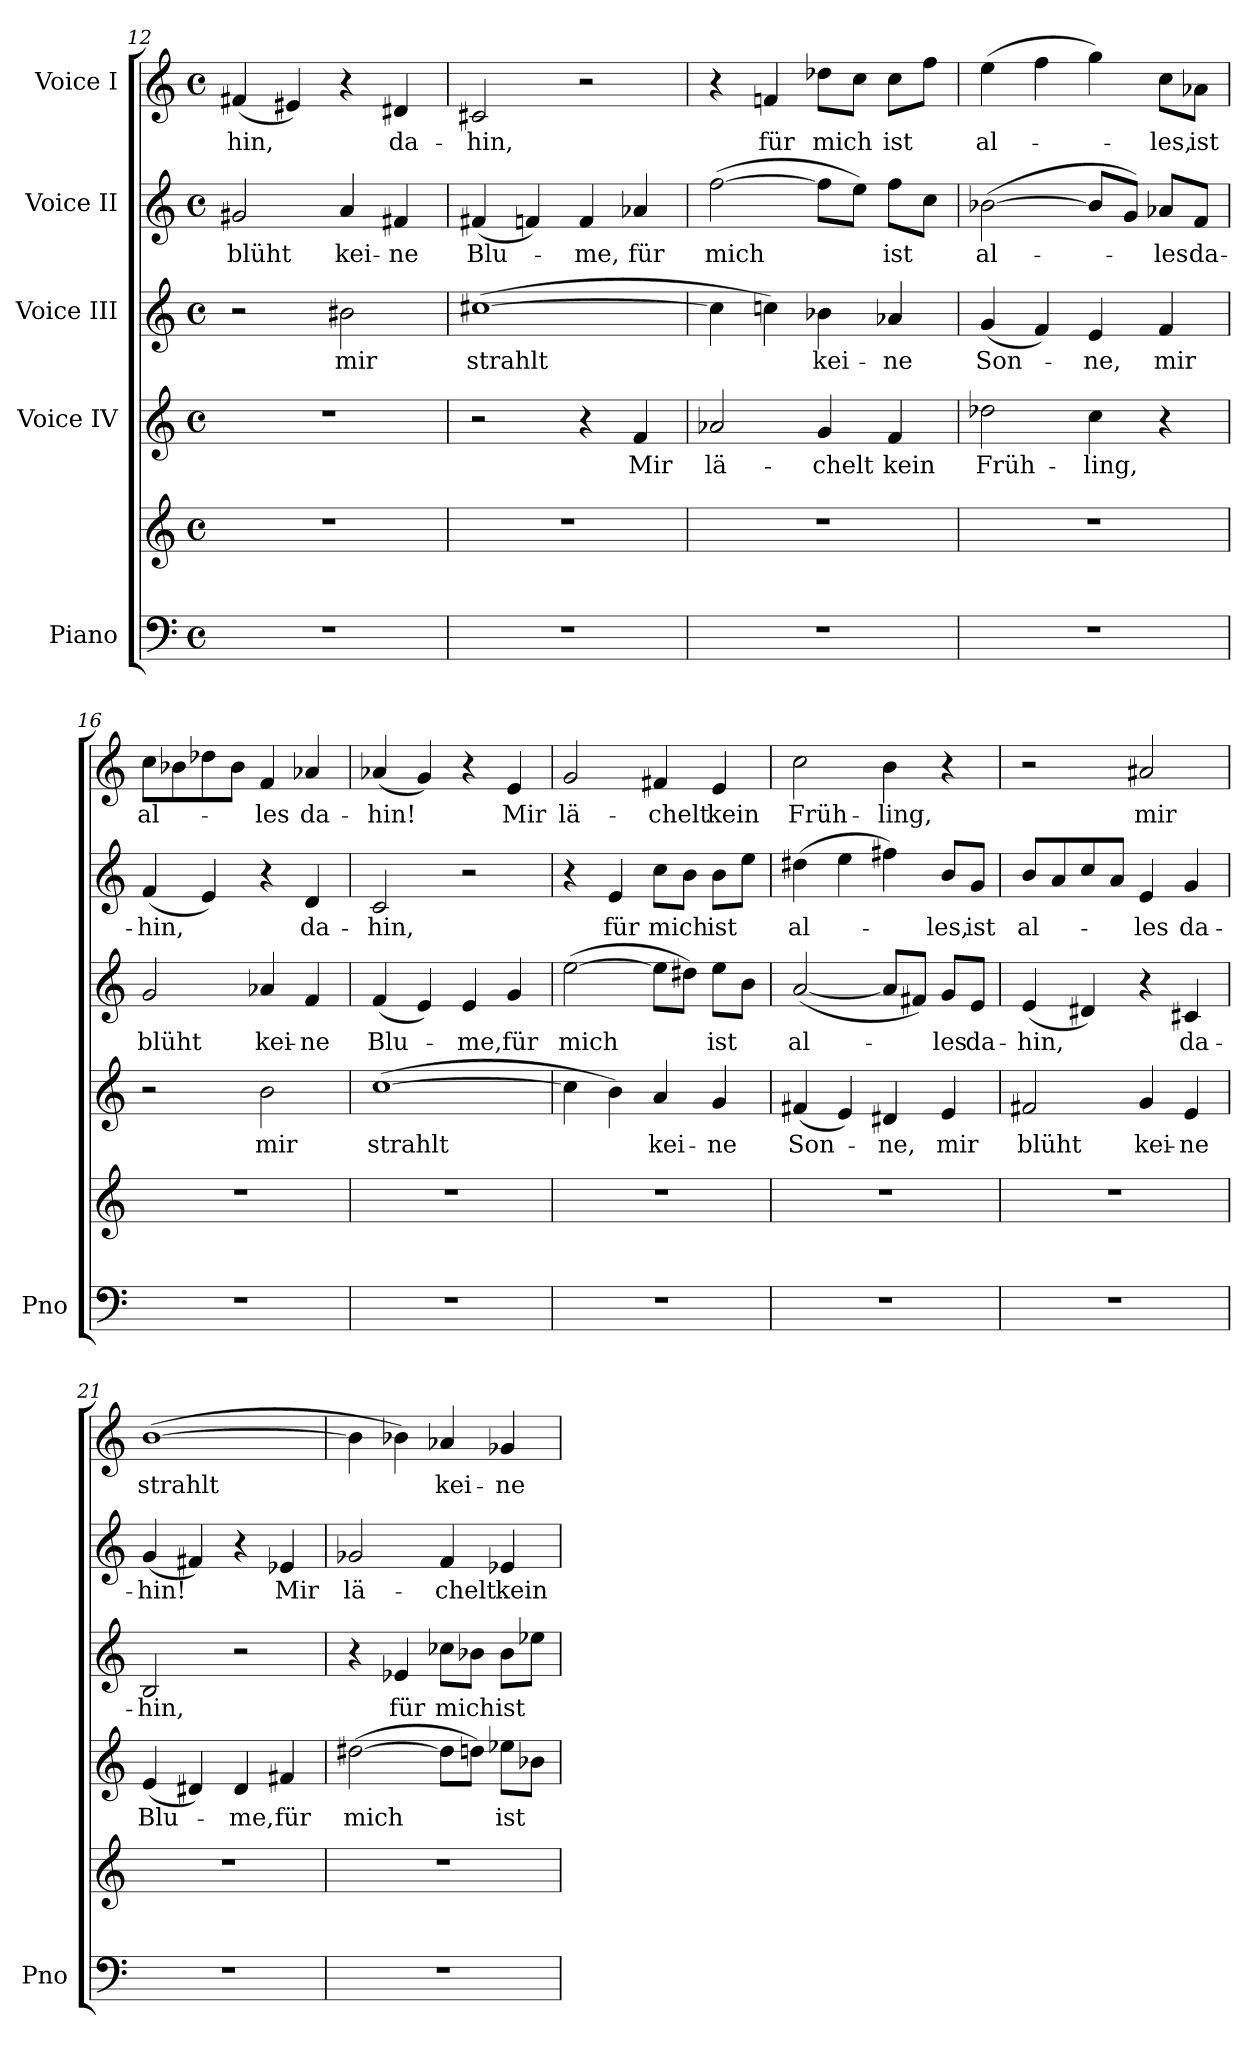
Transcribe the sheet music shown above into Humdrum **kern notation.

**kern	**kern	**kern	**text	**kern	**text	**kern	**text	**kern	**text
*part5	*part5	*part4	*part4	*part3	*part3	*part2	*part2	*part1	*part1
*staff6	*staff5	*staff4	*staff4	*staff3	*staff3	*staff2	*staff2	*staff1	*staff1
*I"Piano	*	*I"Voice IV	*	*I"Voice III	*	*I"Voice II	*	*I"Voice I	*
*I'Pno	*	*	*	*	*	*	*	*	*
*clefF4	*clefG2	*clefG2	*	*clefG2	*	*clefG2	*	*clefG2	*
*k[]	*k[]	*k[]	*	*k[]	*	*k[]	*	*k[]	*
*M4/4	*M4/4	*M4/4	*	*M4/4	*	*M4/4	*	*M4/4	*
*met(c)	*met(c)	*met(c)	*	*met(c)	*	*met(c)	*	*met(c)	*
=12	=12	=12	=12	=12	=12	=12	=12	=12	=12
!	!	!	!	!	!	!	!LO:LY:b	!	!LO:LY:b
1r	1r	1r	.	2r	.	2g#X/	blüht	(<4f#X/	-hin,
.	.	.	.	.	.	.	.	4e#X/)	.
!	!	!	!	!	!LO:LY:b	!	!LO:LY:b	!	!
.	.	.	.	2b#X\	mir	4a/	kei-	4r	.
!	!	!	!	!	!	!	!LO:LY:b	!	!LO:LY:b
.	.	.	.	.	.	4f#X/	-ne	4d#X/	da-
=13	=13	=13	=13	=13	=13	=13	=13	=13	=13
!	!	!	!	!	!LO:LY:b	!	!LO:LY:b	!	!LO:LY:b
1r	1r	2r	.	(>[1cc#X	strahlt	(<4f#X/	Blu-	2c#X/	-hin,
.	.	.	.	.	.	4fn/)	.	.	.
!	!	!	!	!	!	!	!LO:LY:b	!	!
.	.	4r	.	.	.	4f/	-me,	2r	.
!	!	!	!LO:LY:b	!	!	!	!LO:LY:b	!	!
.	.	4f/	Mir	.	.	4a-X/	für	.	.
!!LO:LB:g=z
=14	=14	=14	=14	=14	=14	=14	=14	=14	=14
!	!	!	!LO:LY:b	!	!	!	!LO:LY:b	!	!
1r	1r	2a-X/	lä-	4cc#\]	.	(>[2ff\	mich	4r	.
!	!	!	!	!	!	!	!	!	!LO:LY:b
.	.	.	.	4ccn\)	.	.	.	4fn/	für
!	!	!	!LO:LY:b	!	!LO:LY:b	!	!	!	!LO:LY:b
.	.	4g/	-chelt	4b-X\	kei-	8ff\L]	.	8dd-X\L	mich
.	.	.	.	.	.	8ee\J)	.	8cc\J	.
!	!	!	!LO:LY:b	!	!LO:LY:b	!	!LO:LY:b	!	!LO:LY:b
.	.	4f/	kein	4a-X/	-ne	8ff\L	ist	8cc\L	ist
.	.	.	.	.	.	8cc\J	.	8ff\J	.
=15	=15	=15	=15	=15	=15	=15	=15	=15	=15
!	!	!	!LO:LY:b	!	!LO:LY:b	!	!LO:LY:b	!	!LO:LY:b
1r	1r	2dd-X\	Früh-	(<4g/	Son-	(>[2b-X\	al-	(>4ee\	al-
.	.	.	.	4f/)	.	.	.	4ff\	.
!	!	!	!LO:LY:b	!	!LO:LY:b	!	!	!	!
.	.	4cc\	-ling,	4e/	-ne,	8b-/L]	.	4gg\)	.
.	.	.	.	.	.	8g/J)	.	.	.
!	!	!	!	!	!LO:LY:b	!	!LO:LY:b	!	!LO:LY:b
.	.	4r	.	4f/	mir	8a-X/L	-les	8cc\L	-les,
!	!	!	!	!	!	!	!LO:LY:b	!	!LO:LY:b
.	.	.	.	.	.	8f/J	da-	8a-X\J	ist
=16	=16	=16	=16	=16	=16	=16	=16	=16	=16
!	!	!	!	!	!LO:LY:b	!	!LO:LY:b	!	!LO:LY:b
1r	1r	2r	.	2g/	blüht	(<4f/	-hin,	8cc\L	al-
.	.	.	.	.	.	.	.	8b-X\	.
.	.	.	.	.	.	4e/)	.	8dd-X\	.
.	.	.	.	.	.	.	.	8b-\J	.
!	!	!	!LO:LY:b	!	!LO:LY:b	!	!	!	!LO:LY:b
.	.	2b\	mir	4a-X/	kei-	4r	.	4f/	-les
!	!	!	!	!	!LO:LY:b	!	!LO:LY:b	!	!LO:LY:b
.	.	.	.	4f/	-ne	4d/	da-	4a-X/	da-
=17	=17	=17	=17	=17	=17	=17	=17	=17	=17
!	!	!	!LO:LY:b	!	!LO:LY:b	!	!LO:LY:b	!	!LO:LY:b
1r	1r	(>[1cc	strahlt	(<4f/	Blu-	2c/	-hin,	(<4a-X/	-hin!
.	.	.	.	4e/)	.	.	.	4g/)	.
!	!	!	!	!	!LO:LY:b	!	!	!	!
.	.	.	.	4e/	-me,	2r	.	4r	.
!	!	!	!	!	!LO:LY:b	!	!	!	!LO:LY:b
.	.	.	.	4g/	für	.	.	4e/	Mir
=18	=18	=18	=18	=18	=18	=18	=18	=18	=18
!	!	!	!	!	!LO:LY:b	!	!	!	!LO:LY:b
1r	1r	4cc\]	.	(>[2ee\	mich	4r	.	2g/	lä-
!	!	!	!	!	!	!	!LO:LY:b	!	!
.	.	4b\)	.	.	.	4e/	für	.	.
!	!	!	!LO:LY:b	!	!	!	!LO:LY:b	!	!LO:LY:b
.	.	4a/	kei-	8ee\L]	.	8cc\L	mich	4f#X/	-chelt
.	.	.	.	8dd#X\J)	.	8b\J	.	.	.
!	!	!	!LO:LY:b	!	!LO:LY:b	!	!LO:LY:b	!	!LO:LY:b
.	.	4g/	-ne	8ee\L	ist	8b\L	ist	4e/	kein
.	.	.	.	8b\J	.	8ee\J	.	.	.
!!LO:PB:g=z
=19	=19	=19	=19	=19	=19	=19	=19	=19	=19
!	!	!	!LO:LY:b	!	!LO:LY:b	!	!LO:LY:b	!	!LO:LY:b
1r	1r	(<4f#X/	Son-	(<[2a/	al-	(>4dd#X\	al-	2cc\	Früh-
.	.	4e/)	.	.	.	4ee\	.	.	.
!	!	!	!LO:LY:b	!	!	!	!	!	!LO:LY:b
.	.	4d#X/	-ne,	8a/L]	.	4ff#X\)	.	4b\	-ling,
.	.	.	.	8f#X/J)	.	.	.	.	.
!	!	!	!LO:LY:b	!	!LO:LY:b	!	!LO:LY:b	!	!
.	.	4e/	mir	8g/L	-les	8b/L	-les,	4r	.
!	!	!	!	!	!LO:LY:b	!	!LO:LY:b	!	!
.	.	.	.	8e/J	da-	8g/J	ist	.	.
=20	=20	=20	=20	=20	=20	=20	=20	=20	=20
!	!	!	!LO:LY:b	!	!LO:LY:b	!	!LO:LY:b	!	!
1r	1r	2f#X/	blüht	(<4e/	-hin,	8b/L	al-	2r	.
.	.	.	.	.	.	8a/	.	.	.
.	.	.	.	4d#X/)	.	8cc/	.	.	.
.	.	.	.	.	.	8a/J	.	.	.
!	!	!	!LO:LY:b	!	!	!	!LO:LY:b	!	!LO:LY:b
.	.	4g/	kei-	4r	.	4e/	-les	2a#X/	mir
!	!	!	!LO:LY:b	!	!LO:LY:b	!	!LO:LY:b	!	!
.	.	4e/	-ne	4c#X/	da-	4g/	da-	.	.
=21	=21	=21	=21	=21	=21	=21	=21	=21	=21
!	!	!	!LO:LY:b	!	!LO:LY:b	!	!LO:LY:b	!	!LO:LY:b
1r	1r	(<4e/	Blu-	2B/	-hin,	(<4g/	-hin!	(>[1b	strahlt
.	.	4d#X/)	.	.	.	4f#X/)	.	.	.
!	!	!	!LO:LY:b	!	!	!	!	!	!
.	.	4d#/	-me,	2r	.	4r	.	.	.
!	!	!	!LO:LY:b	!	!	!	!LO:LY:b	!	!
.	.	4f#X/	für	.	.	4e-X/	Mir	.	.
=22	=22	=22	=22	=22	=22	=22	=22	=22	=22
!	!	!	!LO:LY:b	!	!	!	!LO:LY:b	!	!
1r	1r	(>[2dd#X\	mich	4r	.	2g-X/	lä-	4b\]	.
!	!	!	!	!	!LO:LY:b	!	!	!	!
.	.	.	.	4e-X/	für	.	.	4b-X\)	.
!	!	!	!	!	!LO:LY:b	!	!LO:LY:b	!	!LO:LY:b
.	.	8dd#\L]	.	8cc-X\L	mich	4f/	-chelt	4a-X/	kei-
.	.	8ddn\J)	.	8b-X\J	.	.	.	.	.
!	!	!	!LO:LY:b	!	!LO:LY:b	!	!LO:LY:b	!	!LO:LY:b
.	.	8ee-X\L	ist	8b-\L	ist	4e-X/	kein	4g-X/	-ne
.	.	8b-X\J	.	8ee-X\J	.	.	.	.	.
=	=	=	=	=	=	=	=	=	=
*-	*-	*-	*-	*-	*-	*-	*-	*-	*-
